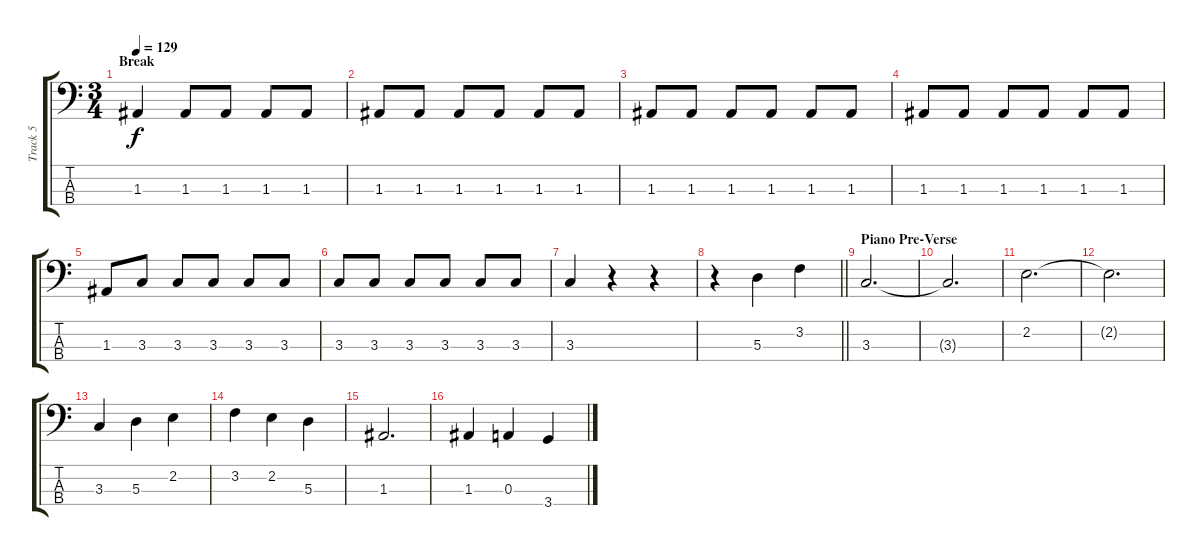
\track ("Track 5" "Track 5") {instrument electricbassfinger}
\staff {score tabs}
\tuning (G2 D2 A1 E1) {hide}
\ts (3 4)
\section ("" "Break")
\tempo 129
\clef f4
\ks c
1.3.4{dy f} 1.3.8 1.3.8 1.3.8 1.3.8 |
1.3.8 1.3.8 1.3.8 1.3.8 1.3.8 1.3.8 |
1.3.8 1.3.8 1.3.8 1.3.8 1.3.8 1.3.8 |
1.3.8 1.3.8 1.3.8 1.3.8 1.3.8 1.3.8 |
1.3.8 3.3.8 3.3.8 3.3.8 3.3.8 3.3.8 |
3.3.8 3.3.8 3.3.8 3.3.8 3.3.8 3.3.8 |
3.3.4 r.4 r.4 |
\barLineRight lightlight
r.4 5.3.4 3.2.4 |
\section ("" "Piano Pre-Verse")
3.3.2{d} |
3.3{t}.2{d} |
2.2.2{d} |
2.2{t}.2{d} |
3.3.4 5.3.4 2.2.4 |
3.2.4 2.2.4 5.3.4 |
1.3.2{d} |
1.3.4 0.3.4 3.4.4
